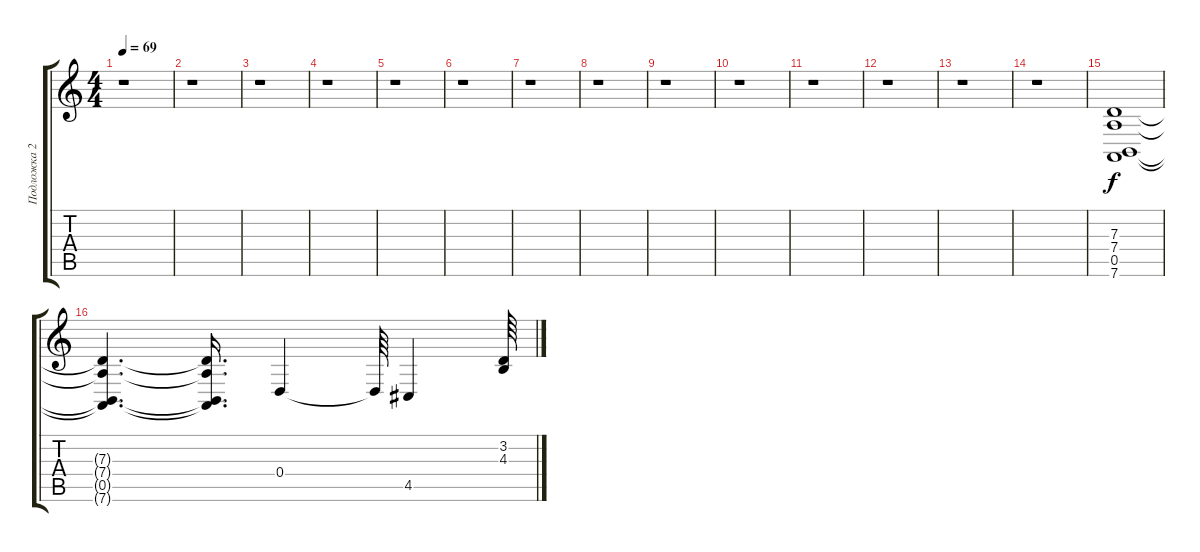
\track ("Подложка 2" "Подложка 2") {instrument tremolostrings}
\staff {score tabs}
\tuning (E4 B3 G3 D3 A2 E2) {hide}
\ts (4 4)
\tempo 69
\clef g2
\ks c
r.1{dy f} |
r.1 |
r.1 |
r.1 |
r.1 |
r.1 |
r.1 |
r.1 |
r.1 |
r.1 |
r.1 |
r.1 |
r.1 |
r.1 |
(7.3 7.4 0.5 7.6).1 |
(7.3{t} 7.4{t} 0.5{t} 7.6{t}).4{d} (7.3{t} 7.4{t} 0.5{t} 7.6{t}).16{d} 0.4.4 0.4{t}.64 4.5.4 (3.2 4.3).64
